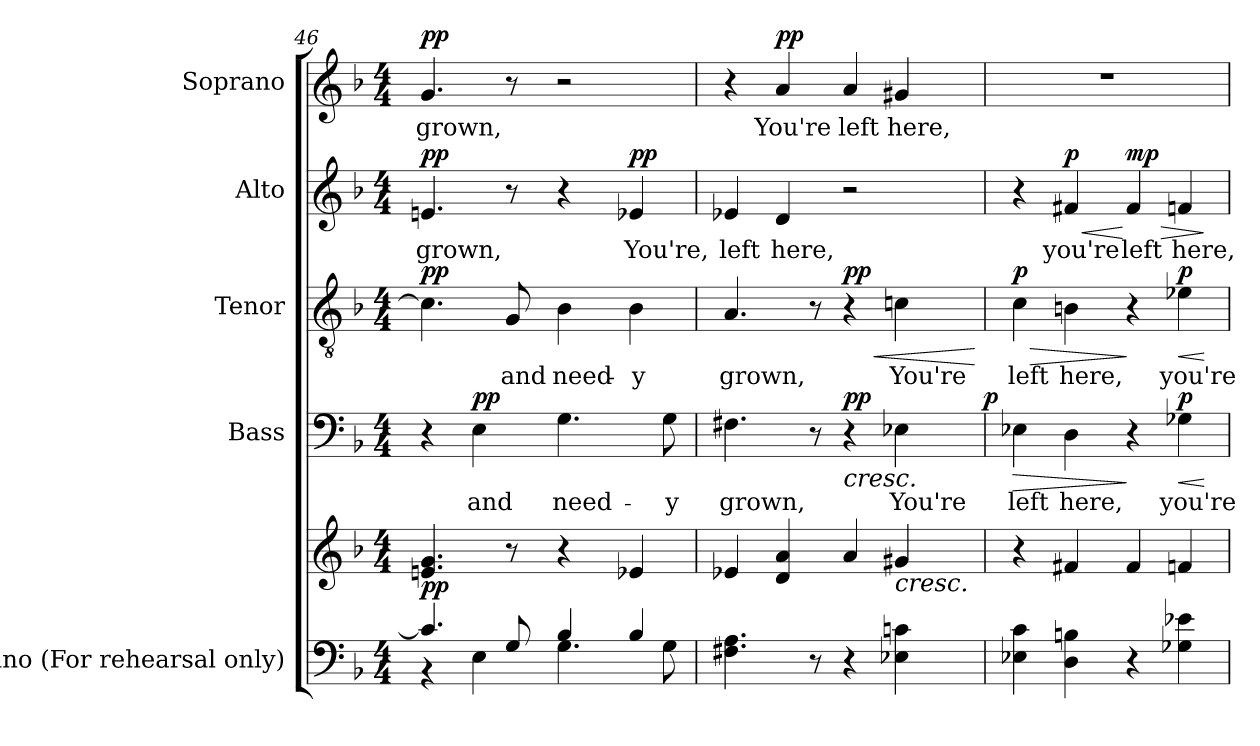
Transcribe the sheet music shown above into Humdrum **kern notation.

**kern	**kern	**dynam	**kern	**text	**dynam	**kern	**text	**dynam	**kern	**text	**dynam	**kern	**text	**dynam
*part5	*part5	*part5	*part4	*part4	*part4	*part3	*part3	*part3	*part2	*part2	*part2	*part1	*part1	*part1
*staff6	*staff5	*staff5/6	*staff4	*staff4	*staff4	*staff3	*staff3	*staff3	*staff2	*staff2	*staff2	*staff1	*staff1	*staff1
*I"Piano (For rehearsal only)	*	*	*I"Bass	*	*	*I"Tenor	*	*	*I"Alto	*	*	*I"Soprano	*	*
*I'Pno.	*	*	*I'B.	*	*	*I'T.	*	*	*I'A.	*	*	*I'S.	*	*
!!LO:LB:g=z
*clefF4	*clefG2	*	*clefF4	*	*	*clefGv2	*	*	*clefG2	*	*	*clefG2	*	*
*	*	*	*	*	*	*ITrd7c12	*	*	*	*	*	*	*	*
*k[b-]	*k[b-]	*	*k[b-]	*	*	*k[b-]	*	*	*k[b-]	*	*	*k[b-]	*	*
*F:	*F:	*	*F:	*	*	*F:	*	*	*F:	*	*	*F:	*	*
*M4/4	*M4/4	*	*M4/4	*	*	*M4/4	*	*	*M4/4	*	*	*M4/4	*	*
=46	=46	=46	=46	=46	=46	=46	=46	=46	=46	=46	=46	=46	=46	=46
*^	*	*	*	*	*	*	*	*	*	*	*	*	*	*
!	!	!	!	!	!	!	!	!	!	!	!LO:LY:b:color=#000000	!	!	!	!
!	!	!	!	!	!	!	!	!	!	!	!	!	!	!LO:LY:b:color=#000000	!
4.c-i/]	4r	4.eni/ 4.gi	pp	4r	.	.	4.C-i\]	.	pp	4.eni/	grown,	pp	4.gi/	grown,	pp
!	!	!	!	!	!LO:LY:b:color=#000000	!	!	!	!	!	!	!	!	!	!
.	4Ei\	.	.	4Ei\	and	pp	.	.	.	.	.	.	.	.	.
!	!	!	!	!	!	!	!	!LO:LY:b:color=#000000	!	!	!	!	!	!	!
8Gi/	.	8r	.	.	.	.	8GGi/	and	.	8r	.	.	8r	.	.
!	!	!	!	!	!LO:LY:b:color=#000000	!	!	!	!	!	!	!	!	!	!
!	!	!	!	!	!	!	!	!LO:LY:b:color=#000000	!	!	!	!	!	!	!
4B-i/	4.Gi\	4r	.	4.Gi\	need-	.	4BB-i\	need-	.	4r	.	.	2r	.	.
!	!	!	!	!	!	!	!	!LO:LY:b:color=#000000	!	!	!	!	!	!	!
!	!	!	!	!	!	!	!	!	!	!	!LO:LY:b:color=#000000	!	!	!	!
4B-i/	.	4e-Xi/	.	.	.	.	4BB-i\	-y	.	4e-Xi/	You're,	pp	.	.	.
!	!	!	!	!	!LO:LY:b:color=#000000	!	!	!	!	!	!	!	!	!	!
.	8Gi\	.	.	8Gi\	-y	.	.	.	.	.	.	.	.	.	.
*v	*v	*	*	*	*	*	*	*	*	*	*	*	*	*	*
=47	=47	=47	=47	=47	=47	=47	=47	=47	=47	=47	=47	=47	=47	=47
*^	*	*	*	*	*	*	*	*	*	*	*	*	*	*
!	!	!	!	!	!LO:LY:b:color=#000000	!	!	!	!	!	!	!	!	!	!
*v	*v	*	*	*	*	*	*	*	*	*	*	*	*	*	*
*^	*	*	*	*	*	*	*	*	*	*	*	*	*	*
!	!	!	!	!	!	!	!	!LO:LY:b:color=#000000	!	!	!	!	!	!	!
*v	*v	*	*	*	*	*	*	*	*	*	*	*	*	*	*
*^	*	*	*	*	*	*	*	*	*	*	*	*	*	*
!	!	!	!	!	!	!	!	!	!	!	!LO:LY:b:color=#000000	!	!	!	!
*v	*v	*	*	*^	*	*	*	*	*	*	*	*	*	*	*
4.F#Xi\ 4.Ai	4e-Xi/	.	4.F#Xi\	2ryy	grown,	.	4.AAi/	grown,	.	4e-Xi/	left	.	4r	.	.
!	!	!	!	!	!	!	!	!	!	!	!LO:LY:b:color=#000000	!	!	!	!
!	!	!	!	!	!	!	!	!	!	!	!	!	!	!LO:LY:b:color=#000000	!
.	4di/ 4ai	.	.	.	.	.	.	.	.	4di/	here,	.	4ai/	You're	pp
8r	.	.	8r	.	.	.	8r	.	.	.	.	.	.	.	.
!	!	!	!	!	!	!LO:HP:b	!	!	!LO:HP:b	!	!	!	!	!	!
!	!	!	!	!	!	!	!	!	!	!	!	!	!	!LO:LY:b:color=#000000	!
4r	4ai/	.	4r	4ryy	.	< pp	4r	.	< pp	2r	.	.	4ai/	left	.
!	!	!	!	!	!LO:LY:b:color=#000000	!	!	!	!	!	!	!	!	!	!
!	!	!	!	!	!	!	!	!LO:LY:b:color=#000000	!	!	!	!	!	!	!
!	!LO:TX:b:i:t=cresc.	!	!	!	!	!	!	!	!	!	!	!	!	!	!
!	!	!	!	!	!	!	!	!	!	!	!	!	!	!LO:LY:b:color=#000000	!
4E-Xi\ 4cni	4g#Xi/	.	4E-Xi\	8ryy	You're	.	4Cni\	You're	.	.	.	.	4g#Xi/	here,	.
.	.	.	.	16ryy	.	.	.	.	.	.	.	.	.	.	.
.	.	.	.	32ryy	.	.	.	.	.	.	.	.	.	.	.
.	.	.	.	64ryy	.	.	.	.	.	.	.	.	.	.	.
.	.	.	.	128...ryy	.	.	.	.	.	.	.	.	.	.	.
.	.	.	.	1024ryy	.	p	.	.	.	.	.	.	.	.	.
.	.	.	.	.	.	[	.	.	[	.	.	.	.	.	.
*	*	*	*v	*v	*	*	*	*	*	*	*	*	*	*	*
=48	=48	=48	=48	=48	=48	=48	=48	=48	=48	=48	=48	=48	=48	=48
*	*	*	*^	*	*	*	*	*	*	*	*	*	*	*
!	!	!	!	!	!LO:LY:b:color=#000000	!LO:HP:b	!	!	!	!	!	!	!	!	!
*	*	*	*v	*v	*	*	*	*	*	*	*	*	*	*	*
*	*	*	*^	*	*	*	*	*	*	*	*	*	*	*
!	!	!	!	!	!	!	!	!LO:LY:b:color=#000000	!LO:HP:b	!	!	!	!	!	!
*	*	*	*v	*v	*	*	*	*	*	*	*	*	*	*	*
4E-Xi\ 4ci	4r	.	4E-Xi\	left	>	4Ci\	left	> p	4r	.	.	1r	.	.
!	!	!	!	!LO:LY:b:color=#000000	!	!	!	!	!	!	!	!	!	!
!	!	!	!	!	!	!	!LO:LY:b:color=#000000	!	!	!	!	!	!	!
!	!	!	!	!	!	!	!	!	!	!LO:LY:b:color=#000000	!LO:HP:b	!	!	!
4Di\ 4Bni	4f#Xi/	.	4Di\	here,	.	4BBni\	here,	.	4f#Xi/	you're	< p	.	.	.
!	!	!	!	!	!	!	!	!	!	!LO:LY:b:color=#000000	!LO:HP:n=1:b	!	!	!
4r	4f#i/	.	4r	.	]	4r	.	]	4f#i/	left	[ > mp	.	.	.
!	!	!	!	!LO:LY:b:color=#000000	!LO:HP:b	!	!	!	!	!	!	!	!	!
!	!	!	!	!	!	!	!LO:LY:b:color=#000000	!LO:HP:b	!	!	!	!	!	!
!	!	!	!	!	!	!	!	!	!	!LO:LY:b:color=#000000	!	!	!	!
4G-Xi\ 4e-Xi	4fni/	.	4G-Xi\	you're	< p	4E-Xi\	you're	< p	4fni/	here,	.	.	.	.
.	.	.	.	.	[	.	.	[	.	.	]	.	.	.
=	=	=	=	=	=	=	=	=	=	=	=	=	=	=
*-	*-	*-	*-	*-	*-	*-	*-	*-	*-	*-	*-	*-	*-	*-
